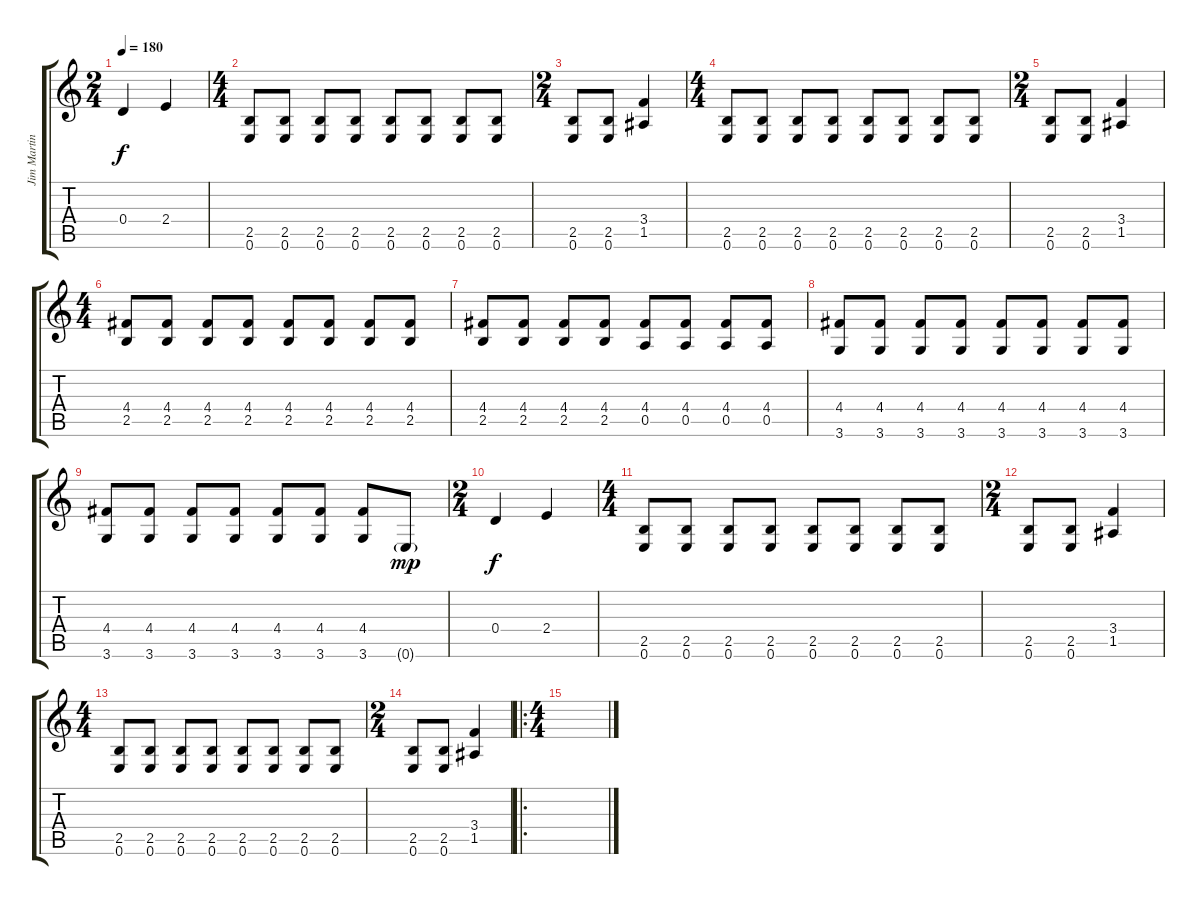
\track ("Jim Martin 1" "Jim Martin") {instrument overdrivenguitar}
\staff {score tabs}
\tuning (E4 B3 G3 D3 A2 E2) {hide}
\ts (2 4)
\tempo 180
\clef g2
\ks c
0.4.4{dy f} 2.4.4 |
\ts (4 4)
(2.5 0.6).8 (2.5 0.6).8 (2.5 0.6).8 (2.5 0.6).8 (2.5 0.6).8 (2.5 0.6).8 (2.5 0.6).8 (2.5 0.6).8 |
\ts (2 4)
(2.5 0.6).8 (2.5 0.6).8 (3.4 1.5).4 |
\ts (4 4)
(2.5 0.6).8 (2.5 0.6).8 (2.5 0.6).8 (2.5 0.6).8 (2.5 0.6).8 (2.5 0.6).8 (2.5 0.6).8 (2.5 0.6).8 |
\ts (2 4)
(2.5 0.6).8 (2.5 0.6).8 (3.4 1.5).4 |
\ts (4 4)
(4.4 2.5).8 (4.4 2.5).8 (4.4 2.5).8 (4.4 2.5).8 (4.4 2.5).8 (4.4 2.5).8 (4.4 2.5).8 (4.4 2.5).8 |
(4.4 2.5).8 (4.4 2.5).8 (4.4 2.5).8 (4.4 2.5).8 (4.4 0.5).8 (4.4 0.5).8 (4.4 0.5).8 (4.4 0.5).8 |
(4.4 3.6).8 (4.4 3.6).8 (4.4 3.6).8 (4.4 3.6).8 (4.4 3.6).8 (4.4 3.6).8 (4.4 3.6).8 (4.4 3.6).8 |
(4.4 3.6).8 (4.4 3.6).8 (4.4 3.6).8 (4.4 3.6).8 (4.4 3.6).8 (4.4 3.6).8 (4.4 3.6).8 0.6{g}.8{dy mp} |
\ts (2 4)
0.4.4{dy f} 2.4.4 |
\ts (4 4)
(2.5 0.6).8 (2.5 0.6).8 (2.5 0.6).8 (2.5 0.6).8 (2.5 0.6).8 (2.5 0.6).8 (2.5 0.6).8 (2.5 0.6).8 |
\ts (2 4)
(2.5 0.6).8 (2.5 0.6).8 (3.4 1.5).4 |
\ts (4 4)
(2.5 0.6).8 (2.5 0.6).8 (2.5 0.6).8 (2.5 0.6).8 (2.5 0.6).8 (2.5 0.6).8 (2.5 0.6).8 (2.5 0.6).8 |
\ts (2 4)
(2.5 0.6).8 (2.5 0.6).8 (3.4 1.5).4 |
\ro
\ts (4 4)
